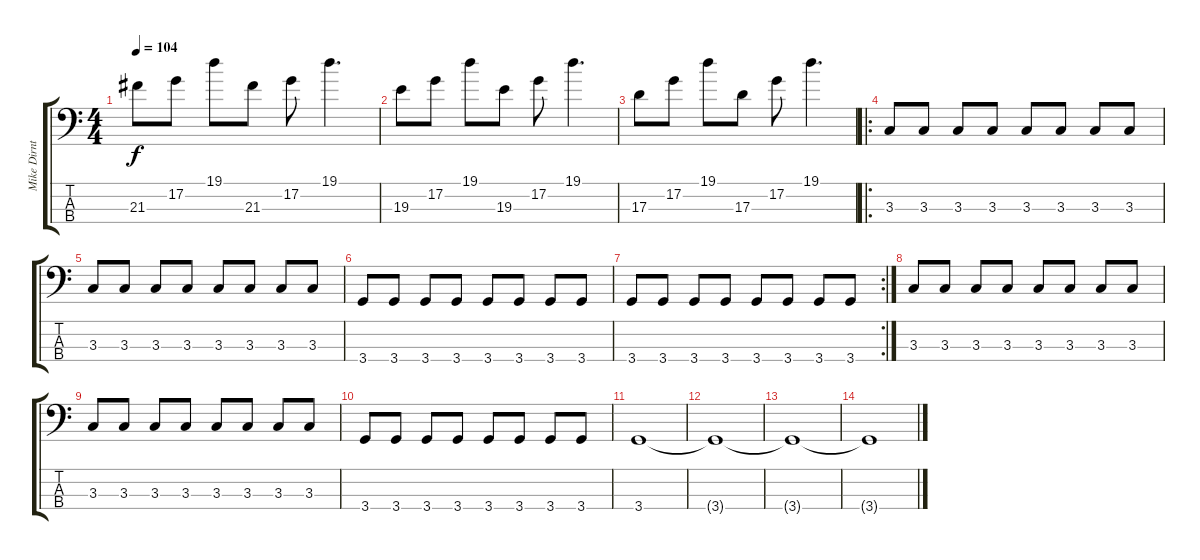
\track ("Mike Dirnt" "Mike Dirnt") {instrument electricbasspick}
\staff {score tabs}
\tuning (G2 D2 A1 E1) {hide}
\ts (4 4)
\tempo 104
\clef f4
\ks c
21.3.8{dy f} 17.2.8 19.1.8 21.3.8 17.2.8 19.1.4{d} |
19.3.8 17.2.8 19.1.8 19.3.8 17.2.8 19.1.4{d} |
17.3.8 17.2.8 19.1.8 17.3.8 17.2.8 19.1.4{d} |
\ro
3.3.8 3.3.8 3.3.8 3.3.8 3.3.8 3.3.8 3.3.8 3.3.8 |
3.3.8 3.3.8 3.3.8 3.3.8 3.3.8 3.3.8 3.3.8 3.3.8 |
3.4.8 3.4.8 3.4.8 3.4.8 3.4.8 3.4.8 3.4.8 3.4.8 |
\rc 2
3.4.8 3.4.8 3.4.8 3.4.8 3.4.8 3.4.8 3.4.8 3.4.8 |
3.3.8 3.3.8 3.3.8 3.3.8 3.3.8 3.3.8 3.3.8 3.3.8 |
3.3.8 3.3.8 3.3.8 3.3.8 3.3.8 3.3.8 3.3.8 3.3.8 |
3.4.8 3.4.8 3.4.8 3.4.8 3.4.8 3.4.8 3.4.8 3.4.8 |
3.4.1{volume 4} |
3.4{t}.1 |
3.4{t}.1 |
3.4{t}.1
